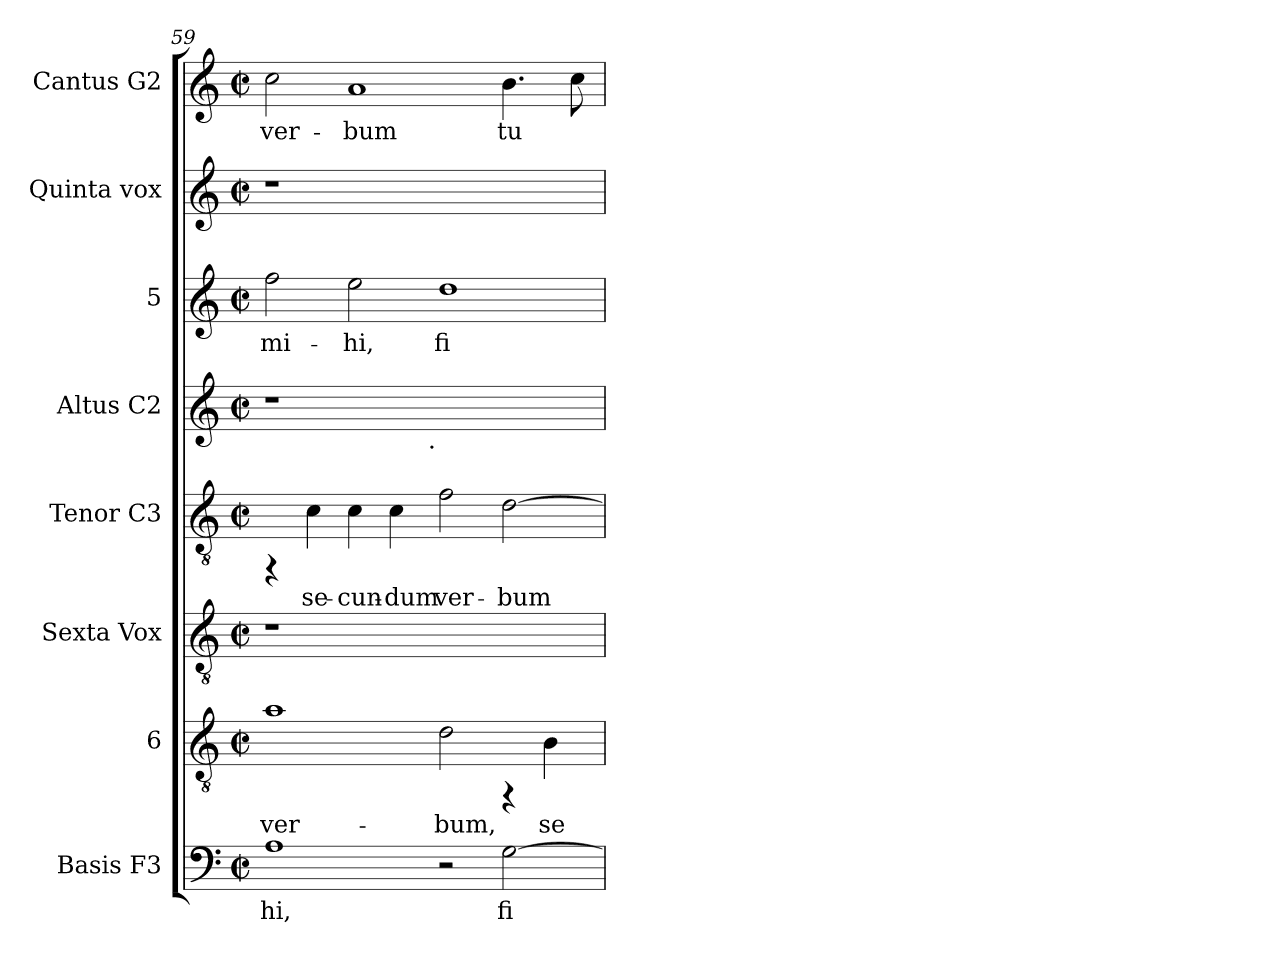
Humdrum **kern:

**kern	**text	**kern	**text	**kern	**kern	**text	**kern	**kern	**text	**kern	**kern	**text
*part8	*part8	*part7	*part7	*part6	*part5	*part5	*part4	*part3	*part3	*part2	*part1	*part1
*staff8	*staff8	*staff7	*staff7	*staff6	*staff5	*staff5	*staff4	*staff3	*staff3	*staff2	*staff1	*staff1
*I"Basis  F3	*	*I"6	*	*I"Sexta  Vox	*I"Tenor  C3	*	*I"Altus  C2	*I"5	*	*I"Quinta  vox	*I"Cantus  G2	*
*I'B	*	*	*	*	*I'T	*	*I'A	*	*	*	*I'C	*
!!LO:PB:g=z
*clefF4	*	*clefGv2	*	*clefGv2	*clefGv2	*	*clefG2	*clefG2	*	*clefG2	*clefG2	*
*k[]	*	*k[]	*	*k[]	*k[]	*	*k[]	*k[]	*	*k[]	*k[]	*
*C:	*	*C:	*	*C:	*C:	*	*C:	*C:	*	*C:	*C:	*
*M2/2	*	*M2/2	*	*M2/2	*M2/2	*	*M2/2	*M2/2	*	*M2/2	*M2/2	*
*met(c|)	*	*met(c|)	*	*met(c|)	*met(c|)	*	*met(c|)	*met(c|)	*	*met(c|)	*met(c|)	*
=59	=59	=59	=59	=59	=59	=59	=59	=59	=59	=59	=59	=59
!	!LO:LY:b:cj	!	!LO:LY:b:cj	!	!	!	!	!	!LO:LY:b:cj	!	!	!LO:LY:b:cj
*	*	*	*	*	*	*	*^	*	*	*	*	*
1A	-hi,	1a	ver-	1r	4rFF	.	1r	2ryy	2ff\	mi-	1r	2cc\	ver-
!	!	!	!	!	!	!LO:LY:b:cj	!	!	!	!	!	!	!
.	.	.	.	.	4c\	se-	.	.	.	.	.	.	.
!	!	!	!	!	!	!LO:LY:b:cj	!	!	!	!LO:LY:b:cj	!	!	!LO:LY:b:cj
.	.	.	.	.	4c\	-cun-	.	4...ryy	2ee\	-hi,	.	1a	-bum
!	!	!	!	!	!	!LO:LY:b:cj	!	!	!	!	!	!	!
.	.	.	.	.	4c\	-dum	.	.	.	.	.	.	.
!	!	!	!	!	!	!	!	!LO:TX:b:t=.	!	!	!	!	!
.	.	.	.	.	.	.	.	1ryy	.	.	.	.	.
!	!	!	!LO:LY:b:cj	!	!	!LO:LY:b:cj	!	!	!	!LO:LY:b:cj	!	!	!
2r	.	2d\	-bum,	1ryy	2f\	ver-	1ryy	.	1dd	fi-	1ryy	.	.
!	!LO:LY:b:cj	!	!	!	!	!LO:LY:b:cj	!	!	!	!	!	!	!LO:LY:b:cj
[>2G\	fi-	4rFF	.	.	[>2d\	-bum	.	.	.	.	.	4.b\	tu-
!	!	!	!LO:LY:b:cj	!	!	!	!	!	!	!	!	!	!
.	.	4B\	se-	.	.	.	.	.	.	.	.	.	.
!	!	!	!	!	!	!	!	!	!	!	!	!	!LO:LY:b:cj
.	.	.	.	.	.	.	.	.	.	.	.	8cc\	--
.	.	.	.	.	.	.	.	32ryy	.	.	.	.	.
*	*	*	*	*	*	*	*v	*v	*	*	*	*	*
=	=	=	=	=	=	=	=	=	=	=	=	=
*-	*-	*-	*-	*-	*-	*-	*-	*-	*-	*-	*-	*-
